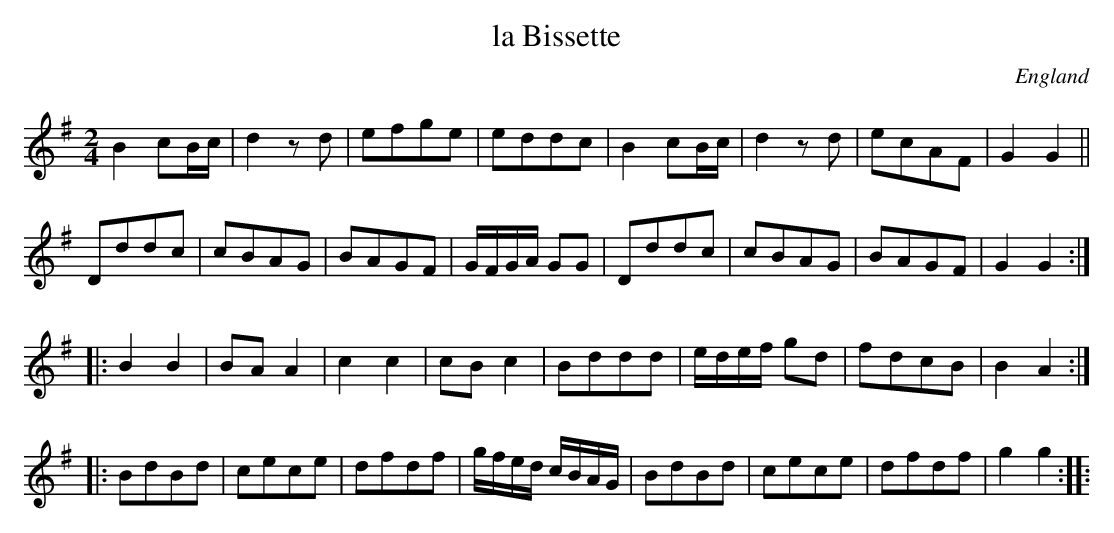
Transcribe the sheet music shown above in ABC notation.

X:1
T:la Bissette
L:1/8
M:2/4
O:England
K:G
B2cB/c/ | d2zd | efge | eddc |\
B2cB/c/ | d2zd | ecAF | G2G2 ||
Dddc | cBAG | BAGF | G/F/G/A/ GG |\
Dddc | cBAG | BAGF | G2G2 ::
B2B2 | BA       A2 | c2c2 | cBc2 |\
Bddd | e/d/e/f/ gd | fdcB | B2A2 ::
BdBd | cece | dfdf | g/f/e/d/ c/B/A/G/ | \
BdBd | cece | dfdf | g2g2 ::
